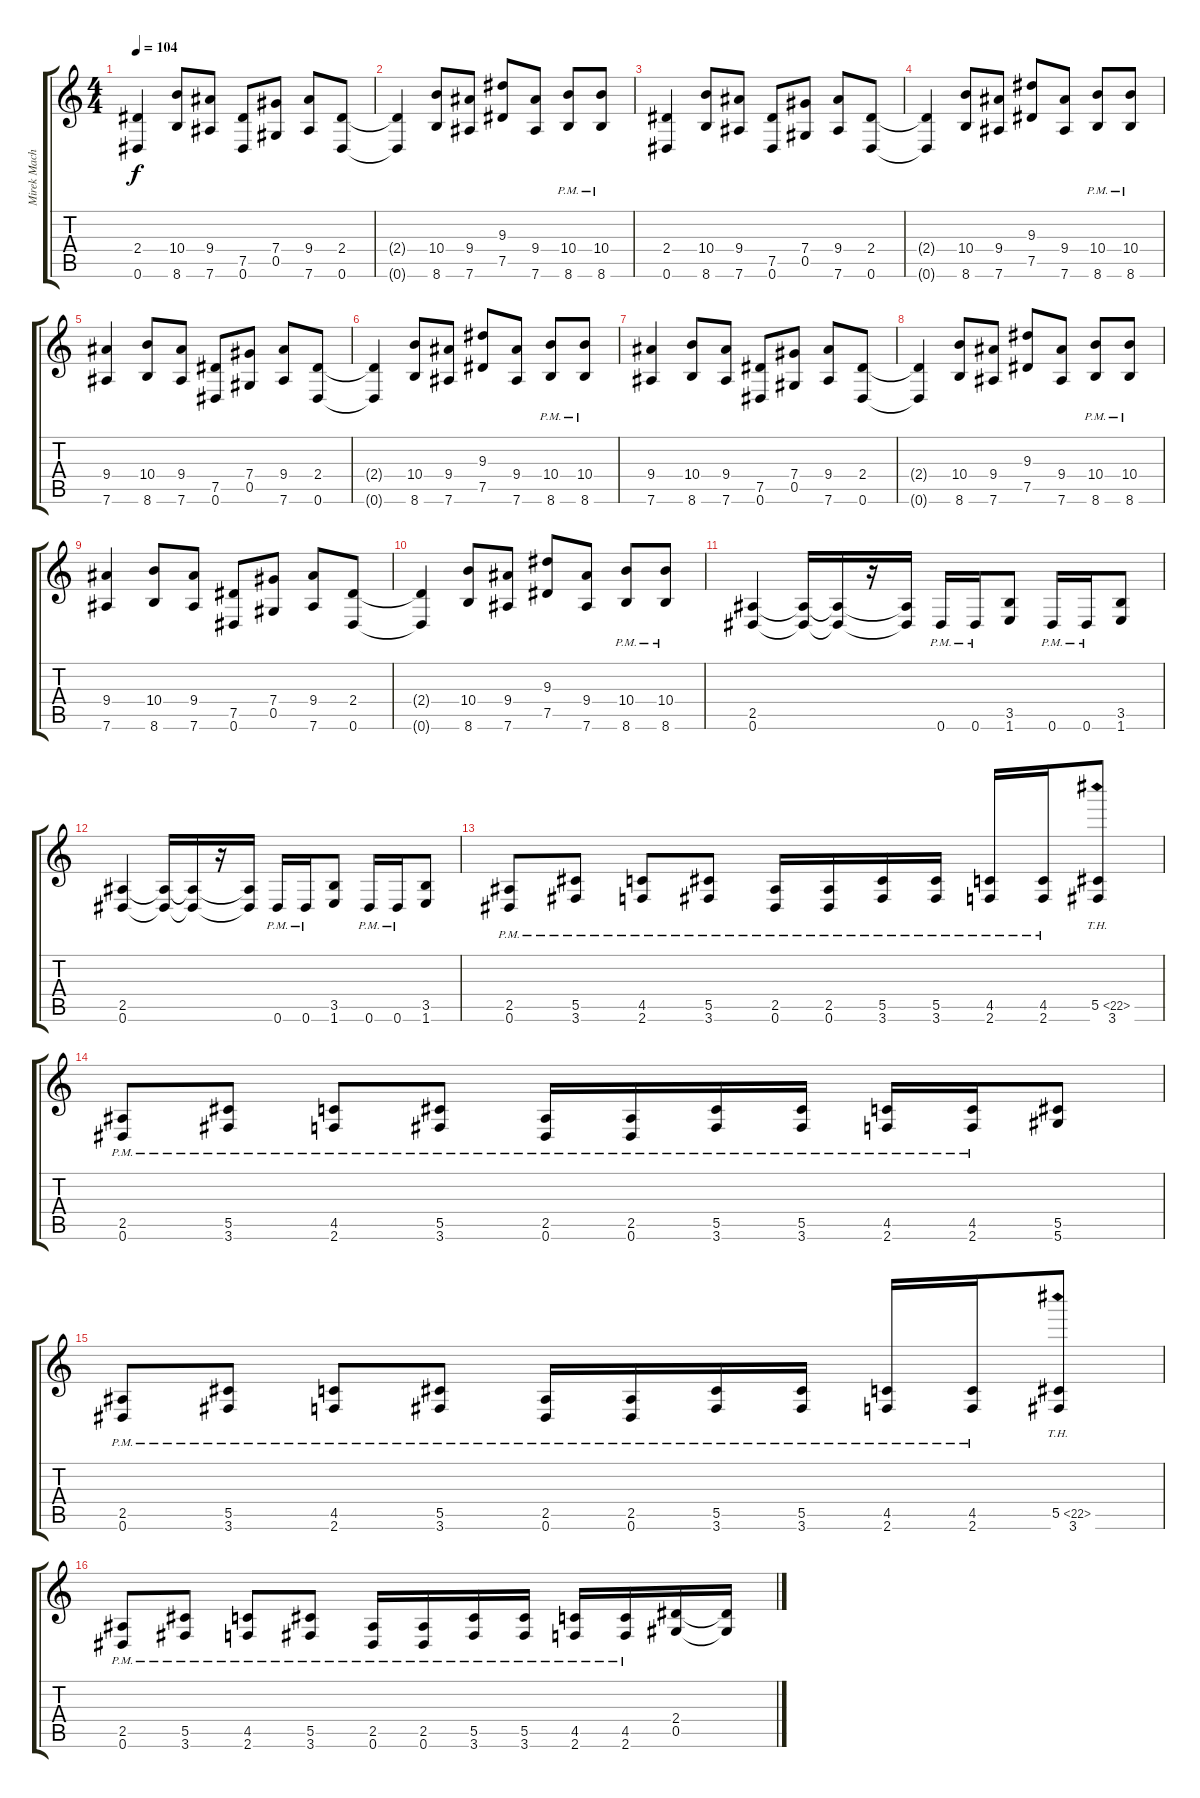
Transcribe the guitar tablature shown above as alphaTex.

\track ("Mirek Mach" "Mirek Mach") {instrument distortionguitar}
\staff {score tabs}
\tuning (Eb4 Bb3 Gb3 Db3 Ab2 Eb2) {hide}
\ts (4 4)
\tempo 104
\clef g2
\ks c
(2.4 0.6).4{dy f instrument distortionguitar} (10.4 8.6).8 (9.4 7.6).8 (7.5 0.6).8 (7.4 0.5).8 (9.4 7.6).8 (2.4 0.6).8 |
(2.4{t} 0.6{t}).4 (10.4 8.6).8 (9.4 7.6).8 (9.3 7.5).8 (9.4 7.6).8 (10.4{pm} 8.6{pm}).8 (10.4{pm} 8.6{pm}).8 |
(2.4 0.6).4 (10.4 8.6).8 (9.4 7.6).8 (7.5 0.6).8 (7.4 0.5).8 (9.4 7.6).8 (2.4 0.6).8 |
(2.4{t} 0.6{t}).4 (10.4 8.6).8 (9.4 7.6).8 (9.3 7.5).8 (9.4 7.6).8 (10.4{pm} 8.6{pm}).8 (10.4{pm} 8.6{pm}).8 |
(9.4 7.6).4 (10.4 8.6).8 (9.4 7.6).8 (7.5 0.6).8 (7.4 0.5).8 (9.4 7.6).8 (2.4 0.6).8 |
(2.4{t} 0.6{t}).4 (10.4 8.6).8 (9.4 7.6).8 (9.3 7.5).8 (9.4 7.6).8 (10.4{pm} 8.6{pm}).8 (10.4{pm} 8.6{pm}).8 |
(9.4 7.6).4 (10.4 8.6).8 (9.4 7.6).8 (7.5 0.6).8 (7.4 0.5).8 (9.4 7.6).8 (2.4 0.6).8 |
(2.4{t} 0.6{t}).4 (10.4 8.6).8 (9.4 7.6).8 (9.3 7.5).8 (9.4 7.6).8 (10.4{pm} 8.6{pm}).8 (10.4{pm} 8.6{pm}).8 |
(9.4 7.6).4 (10.4 8.6).8 (9.4 7.6).8 (7.5 0.6).8 (7.4 0.5).8 (9.4 7.6).8 (2.4 0.6).8 |
(2.4{t} 0.6{t}).4 (10.4 8.6).8 (9.4 7.6).8 (9.3 7.5).8 (9.4 7.6).8 (10.4{pm} 8.6{pm}).8 (10.4{pm} 8.6{pm}).8 |
(2.5 0.6).4 (2.5{t} 0.6{t}).16 (2.5{t} 0.6{t}).16 r.16 (2.5{t} 0.6{t}).16 0.6{pm}.16 0.6{pm}.16 (3.5 1.6).8 0.6{pm}.16 0.6{pm}.16 (3.5 1.6).8 |
(2.5 0.6).4 (2.5{t} 0.6{t}).16 (2.5{t} 0.6{t}).16 r.16 (2.5{t} 0.6{t}).16 0.6{pm}.16 0.6{pm}.16 (3.5 1.6).8 0.6{pm}.16 0.6{pm}.16 (3.5 1.6).8 |
(2.5{pm} 0.6{pm}).8 (5.5{pm} 3.6{pm}).8 (4.5{pm} 2.6{pm}).8 (5.5{pm} 3.6{pm}).8 (2.5{pm} 0.6{pm}).16 (2.5{pm} 0.6{pm}).16 (5.5{pm} 3.6{pm}).16 (5.5{pm} 3.6{pm}).16 (4.5{pm} 2.6{pm}).16 (4.5{pm} 2.6{pm}).16 (5.5{th 17} 3.6).8 |
(2.5{pm} 0.6{pm}).8 (5.5{pm} 3.6{pm}).8 (4.5{pm} 2.6{pm}).8 (5.5{pm} 3.6{pm}).8 (2.5{pm} 0.6{pm}).16 (2.5{pm} 0.6{pm}).16 (5.5{pm} 3.6{pm}).16 (5.5{pm} 3.6{pm}).16 (4.5{pm} 2.6{pm}).16 (4.5{pm} 2.6{pm}).16 (5.5 5.6).8 |
(2.5{pm} 0.6{pm}).8 (5.5{pm} 3.6{pm}).8 (4.5{pm} 2.6{pm}).8 (5.5{pm} 3.6{pm}).8 (2.5{pm} 0.6{pm}).16 (2.5{pm} 0.6{pm}).16 (5.5{pm} 3.6{pm}).16 (5.5{pm} 3.6{pm}).16 (4.5{pm} 2.6{pm}).16 (4.5{pm} 2.6{pm}).16 (5.5{th 17} 3.6).8 |
(2.5{pm} 0.6{pm}).8 (5.5{pm} 3.6{pm}).8 (4.5{pm} 2.6{pm}).8 (5.5{pm} 3.6{pm}).8 (2.5{pm} 0.6{pm}).16 (2.5{pm} 0.6{pm}).16 (5.5{pm} 3.6{pm}).16 (5.5{pm} 3.6{pm}).16 (4.5{pm} 2.6{pm}).16 (4.5{pm} 2.6{pm}).16 (2.4 0.5).16 (2.4{t} 0.5{t}).16
